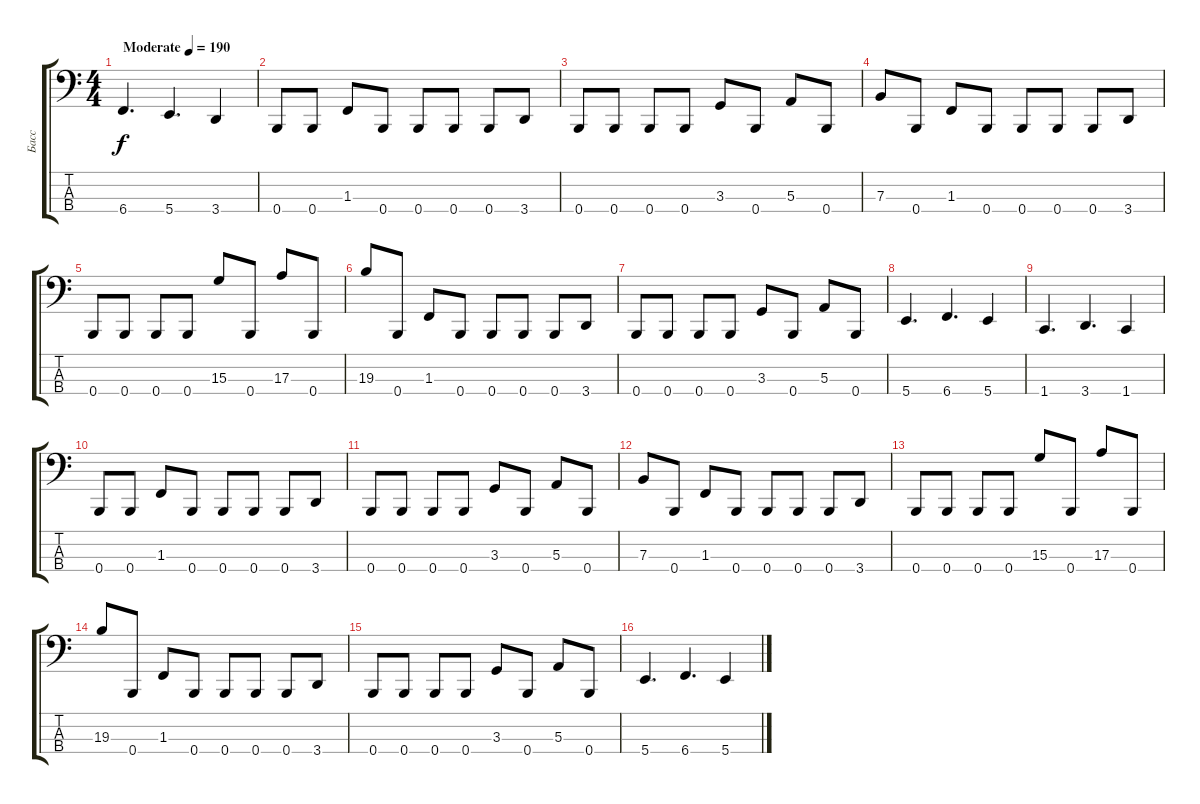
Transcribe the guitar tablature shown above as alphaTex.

\track ("Басс" "Басс") {instrument electricbassfinger}
\staff {score tabs}
\tuning (D2 A1 E1 B0) {hide}
\ts (4 4)
\tempo (190 "Moderate")
\clef f4
\ks c
6.4.4{d dy f instrument electricbassfinger} 5.4.4{d} 3.4.4 |
0.4.8 0.4.8 1.3.8 0.4.8 0.4.8 0.4.8 0.4.8 3.4.8 |
0.4.8 0.4.8 0.4.8 0.4.8 3.3.8 0.4.8 5.3.8 0.4.8 |
7.3.8 0.4.8 1.3.8 0.4.8 0.4.8 0.4.8 0.4.8 3.4.8 |
0.4.8 0.4.8 0.4.8 0.4.8 15.3.8 0.4.8 17.3.8 0.4.8 |
19.3.8 0.4.8 1.3.8 0.4.8 0.4.8 0.4.8 0.4.8 3.4.8 |
0.4.8 0.4.8 0.4.8 0.4.8 3.3.8 0.4.8 5.3.8 0.4.8 |
5.4.4{d} 6.4.4{d} 5.4.4 |
1.4.4{d} 3.4.4{d} 1.4.4 |
0.4.8 0.4.8 1.3.8 0.4.8 0.4.8 0.4.8 0.4.8 3.4.8 |
0.4.8 0.4.8 0.4.8 0.4.8 3.3.8 0.4.8 5.3.8 0.4.8 |
7.3.8 0.4.8 1.3.8 0.4.8 0.4.8 0.4.8 0.4.8 3.4.8 |
0.4.8 0.4.8 0.4.8 0.4.8 15.3.8 0.4.8 17.3.8 0.4.8 |
19.3.8 0.4.8 1.3.8 0.4.8 0.4.8 0.4.8 0.4.8 3.4.8 |
0.4.8 0.4.8 0.4.8 0.4.8 3.3.8 0.4.8 5.3.8 0.4.8 |
5.4.4{d} 6.4.4{d} 5.4.4
